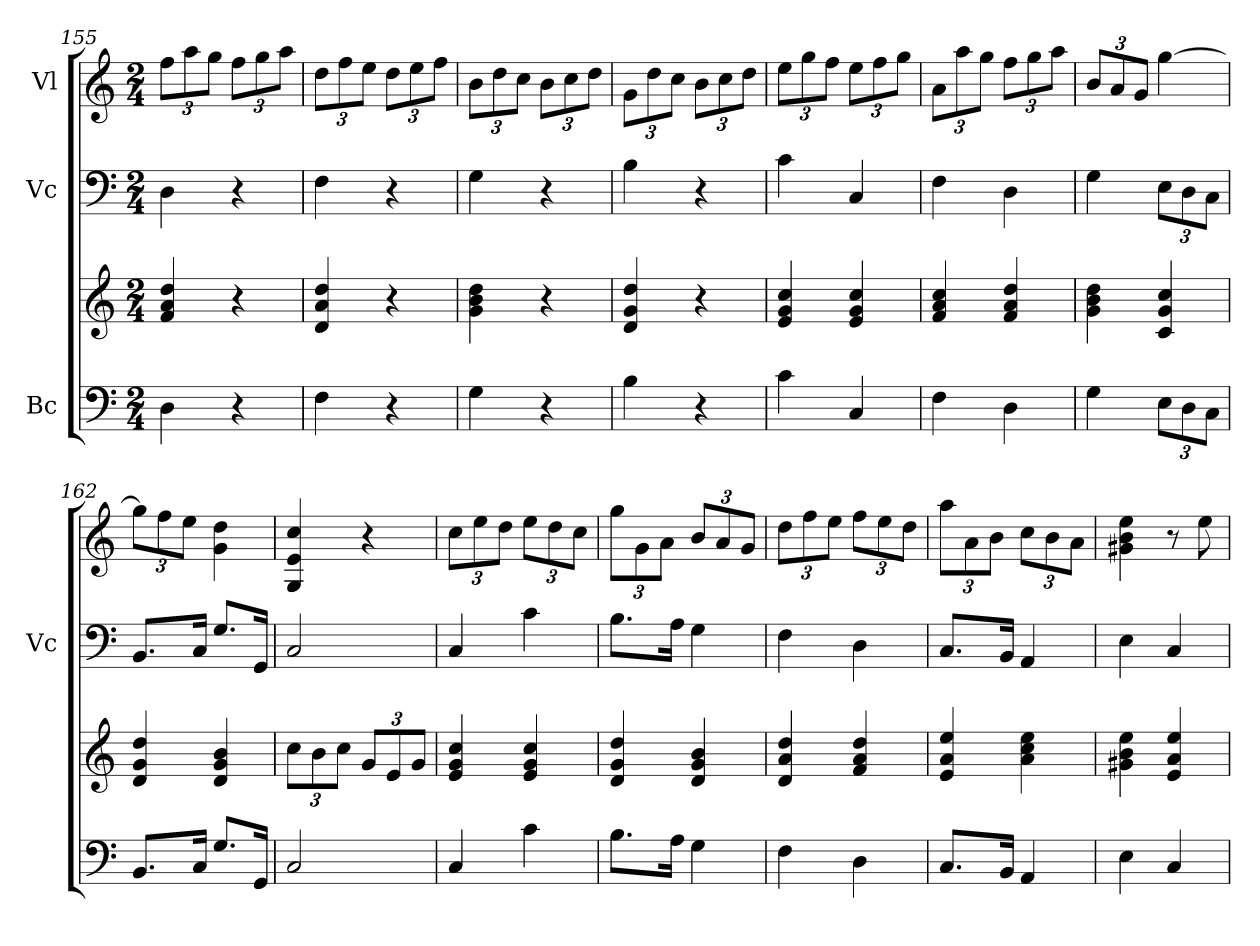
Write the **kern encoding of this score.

**kern	**kern	**kern	**kern
*part3	*part3	*part2	*part1
*staff4	*staff3	*staff2	*staff1
*I"Bc	*	*I"Vc	*I"Vl
*	*	*I'Vc	*
!!LO:LB:g=z
*clefF4	*clefG2	*clefF4	*clefG2
*k[]	*k[]	*k[]	*k[]
*M2/4	*M2/4	*M2/4	*M2/4
*	*	*	*Xbrackettup
=155	=155	=155	=155
4D\	4f/ 4a/ 4dd/	4D\	12ff\L
.	.	.	12aa\
.	.	.	12gg\J
4r	4r	4r	12ff\L
.	.	.	12gg\
.	.	.	12aa\J
=156	=156	=156	=156
4F\	4d/ 4a/ 4dd/	4F\	12dd\L
.	.	.	12ff\
.	.	.	12ee\J
4r	4r	4r	12dd\L
.	.	.	12ee\
.	.	.	12ff\J
=157	=157	=157	=157
4G\	4g\ 4b\ 4dd\	4G\	12b\L
.	.	.	12dd\
.	.	.	12cc\J
4r	4r	4r	12b\L
.	.	.	12cc\
.	.	.	12dd\J
=158	=158	=158	=158
4B\	4d/ 4g/ 4dd/	4B\	12g\L
.	.	.	12dd\
.	.	.	12cc\J
4r	4r	4r	12b\L
.	.	.	12cc\
.	.	.	12dd\J
=159	=159	=159	=159
4c\	4e/ 4g/ 4cc/	4c\	12ee\L
.	.	.	12gg\
.	.	.	12ff\J
4C/	4e/ 4g/ 4cc/	4C/	12ee\L
.	.	.	12ff\
.	.	.	12gg\J
=160	=160	=160	=160
4F\	4f/ 4a/ 4cc/	4F\	12a\L
.	.	.	12aa\
.	.	.	12gg\J
4D\	4f/ 4a/ 4dd/	4D\	12ff\L
.	.	.	12gg\
.	.	.	12aa\J
=161	=161	=161	=161
4G\	4g\ 4b\ 4dd\	4G\	12b/L
.	.	.	12a/
.	.	.	12g/J
*Xbrackettup	*	*Xbrackettup	*
12E\L	4c/ 4g/ 4cc/	12E\L	[4gg\
12D\	.	12D\	.
12C\J	.	12C\J	.
=162	=162	=162	=162
8.BB/L	4d/ 4g/ 4dd/	8.BB/L	12gg\L]
.	.	.	12ff\
.	.	.	12ee\J
16C/Jk	.	16C/Jk	.
8.G/L	4d/ 4g/ 4b/	8.G/L	4g\ 4dd\
16GG/Jk	.	16GG/Jk	.
=163	=163	=163	=163
*	*Xbrackettup	*	*
2C/	12cc\L	2C/	4G/ 4e/ 4cc/
.	12b\	.	.
.	12cc\J	.	.
.	12g/L	.	4r
.	12e/	.	.
.	12g/J	.	.
!!LO:PB:g=z
=164	=164	=164	=164
4C/	4e/ 4g/ 4cc/	4C/	12cc\L
.	.	.	12ee\
.	.	.	12dd\J
4c\	4e/ 4g/ 4cc/	4c\	12ee\L
.	.	.	12dd\
.	.	.	12cc\J
=165	=165	=165	=165
8.B\L	4d/ 4g/ 4dd/	8.B\L	12gg\L
.	.	.	12g\
.	.	.	12a\J
16A\Jk	.	16A\Jk	.
4G\	4d/ 4g/ 4b/	4G\	12b/L
.	.	.	12a/
.	.	.	12g/J
=166	=166	=166	=166
4F\	4d/ 4a/ 4dd/	4F\	12dd\L
.	.	.	12ff\
.	.	.	12ee\J
4D\	4f/ 4a/ 4dd/	4D\	12ff\L
.	.	.	12ee\
.	.	.	12dd\J
=167	=167	=167	=167
8.C/L	4e/ 4a/ 4ee/	8.C/L	12aa\L
.	.	.	12a\
.	.	.	12b\J
16BB/Jk	.	16BB/Jk	.
4AA/	4a\ 4cc\ 4ee\	4AA/	12cc\L
.	.	.	12b\
.	.	.	12a\J
=168	=168	=168	=168
4E\	4g#X\ 4b\ 4ee\	4E\	4g#X\ 4b\ 4ee\
4C/	4e/ 4a/ 4ee/	4C/	8r
.	.	.	8ee\
=	=	=	=
*-	*-	*-	*-
